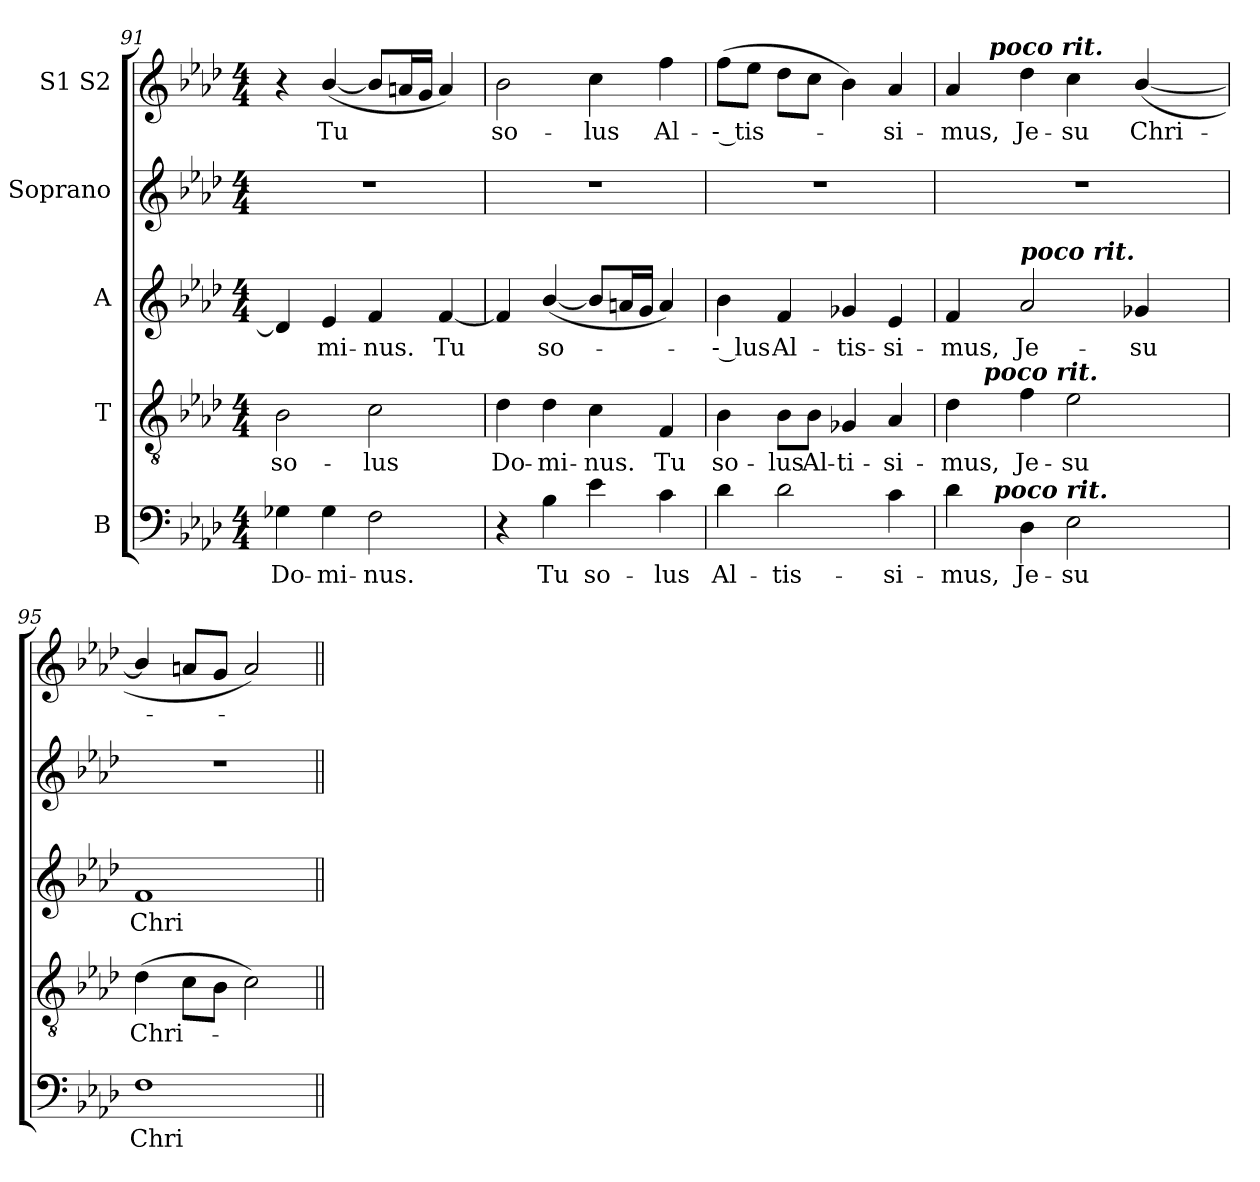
**kern	**text	**kern	**text	**kern	**text	**kern	**kern	**text
*part5	*part5	*part4	*part4	*part3	*part3	*part2	*part1	*part1
*staff5	*staff5	*staff4	*staff4	*staff3	*staff3	*staff2	*staff1	*staff1
*I"B	*	*I"T	*	*I"A	*	*I"Soprano	*I"S1 S2	*
*clefF4	*	*clefGv2	*	*clefG2	*	*clefG2	*clefG2	*
*	*	*ITrd7c12	*	*	*	*	*	*
*k[b-e-a-d-]	*	*k[b-e-a-d-]	*	*k[b-e-a-d-]	*	*k[b-e-a-d-]	*k[b-e-a-d-]	*
*f:	*	*f:	*	*f:	*	*f:	*f:	*
*M4/4	*	*M4/4	*	*M4/4	*	*M4/4	*M4/4	*
=91	=91	=91	=91	=91	=91	=91	=91	=91
!	!LO:LY:b:color=#000000	!	!	!	!	!	!	!
!	!	!	!LO:LY:b:color=#000000	!	!	!	!	!
4G-Xi\	Do-	2BB-i\	so-	4d-i/]	.	1r	4r	.
!	!LO:LY:b:color=#000000	!	!	!	!	!	!	!
!	!	!	!	!	!LO:LY:b:color=#000000	!	!	!
!	!	!	!	!	!	!	!	!LO:LY:b:color=#000000
4G-i\	-mi-	.	.	4e-i/	-mi-	.	([4b-i/	Tu
!	!LO:LY:b:color=#000000	!	!	!	!	!	!	!
!	!	!	!LO:LY:b:color=#000000	!	!	!	!	!
!	!	!	!	!	!LO:LY:b:color=#000000	!	!	!
2Fi\	-nus.	2Ci\	-lus	4fi/	-nus.	.	8b-i/L]	.
.	.	.	.	.	.	.	16ani/L	.
.	.	.	.	.	.	.	16gi/JJ	.
!	!	!	!	!	!LO:LY:b:color=#000000	!	!	!
.	.	.	.	[4fi/	Tu	.	4ai/)	.
=92	=92	=92	=92	=92	=92	=92	=92	=92
!	!	!	!LO:LY:b:color=#000000	!	!	!	!	!
!	!	!	!	!	!	!	!	!LO:LY:b:color=#000000
4r	.	4D-i\	Do-	4fi/]	.	1r	2b-i\	so-
!	!LO:LY:b:color=#000000	!	!	!	!	!	!	!
!	!	!	!LO:LY:b:color=#000000	!	!	!	!	!
!	!	!	!	!	!LO:LY:b:color=#000000	!	!	!
4B-i\	Tu	4D-i\	-mi-	([4b-i/	so-	.	.	.
!	!LO:LY:b:color=#000000	!	!	!	!	!	!	!
!	!	!	!LO:LY:b:color=#000000	!	!	!	!	!
!	!	!	!	!	!	!	!	!LO:LY:b:color=#000000
4e-i\	so-	4Ci\	-nus.	8b-i/L]	.	.	4cci\	-lus
.	.	.	.	16ani/L	.	.	.	.
.	.	.	.	16gi/JJ	.	.	.	.
!	!LO:LY:b:color=#000000	!	!	!	!	!	!	!
!	!	!	!LO:LY:b:color=#000000	!	!	!	!	!
!	!	!	!	!	!	!	!	!LO:LY:b:color=#000000
4ci\	-lus	4FFi/	Tu	4ai/)	.	.	4ffi\	Al-
!!LO:LB:g=z
=93	=93	=93	=93	=93	=93	=93	=93	=93
!	!LO:LY:b:color=#000000	!	!	!	!	!	!	!
!	!	!	!LO:LY:b:color=#000000	!	!	!	!	!
!	!	!	!	!	!LO:LY:b:color=#000000	!	!	!
!	!	!	!	!	!	!	!	!LO:LY:b:color=#000000
4d-i\	Al-	4BB-i\	so-	4b-i\	-- lus	1r	(8ffi\L	-- tis-
.	.	.	.	.	.	.	8ee-i\J	.
!	!LO:LY:b:color=#000000	!	!	!	!	!	!	!
!	!	!	!LO:LY:b:color=#000000	!	!	!	!	!
!	!	!	!	!	!LO:LY:b:color=#000000	!	!	!
2d-i\	-tis-	8BB-i\L	-lus	4fi/	Al-	.	8dd-i\L	.
!	!	!	!LO:LY:b:color=#000000	!	!	!	!	!
.	.	8BB-i\J	Al-	.	.	.	8cci\J	.
!	!	!	!LO:LY:b:color=#000000	!	!	!	!	!
!	!	!	!	!	!LO:LY:b:color=#000000	!	!	!
.	.	4GG-Xi/	-ti-	4g-Xi/	-tis-	.	4b-i\)	.
!	!LO:LY:b:color=#000000	!	!	!	!	!	!	!
!	!	!	!LO:LY:b:color=#000000	!	!	!	!	!
!	!	!	!	!	!LO:LY:b:color=#000000	!	!	!
!	!	!	!	!	!	!	!	!LO:LY:b:color=#000000
4ci\	-si-	4AA-i/	-si-	4e-i/	-si-	.	4a-i/	-si-
=94	=94	=94	=94	=94	=94	=94	=94	=94
!	!LO:LY:b:color=#000000	!	!	!	!	!	!	!
!	!	!	!LO:LY:b:color=#000000	!	!	!	!	!
!	!	!	!	!	!LO:LY:b:color=#000000	!	!	!
!	!	!	!	!	!	!	!	!LO:LY:b:color=#000000
*^	*	*^	*	*	*	*	*^	*
4d-i\	8ryy	-mus,	4D-i\	8ryy	-mus,	4fi/	-mus,	1r	4a-i/	8ryy	-mus,
.	64.ryy	.	.	128.ryy	.	.	.	.	.	64ryy	.
!	!	!	!	!LO:TX:a:Bi:t=poco rit.	!	!	!	!	!	!	!
.	.	.	.	2ryy	.	.	.	.	.	.	.
.	.	.	.	.	.	.	.	.	.	512ryy	.
!	!	!	!	!	!	!	!	!	!	!LO:TX:a:Bi:t=poco rit.	!
.	.	.	.	.	.	.	.	.	.	2ryy	.
!	!LO:TX:a:Bi:t=poco rit.	!	!	!	!	!	!	!	!	!	!
.	2ryy	.	.	.	.	.	.	.	.	.	.
!	!	!LO:LY:b:color=#000000	!	!	!	!	!	!	!	!	!
!	!	!	!	!	!LO:LY:b:color=#000000	!	!	!	!	!	!
!	!	!	!	!	!	!	!LO:LY:b:color=#000000	!	!	!	!
!	!	!	!	!	!	!LO:TX:a:Bi:t=poco rit.	!	!	!	!	!
!	!	!	!	!	!	!	!	!	!	!	!LO:LY:b:color=#000000
4D-i\	.	Je-	4Fi\	.	Je-	2a-i/	Je-	.	4dd-i\	.	Je-
!	!	!LO:LY:b:color=#000000	!	!	!	!	!	!	!	!	!
!	!	!	!	!	!LO:LY:b:color=#000000	!	!	!	!	!	!
!	!	!	!	!	!	!	!	!	!	!	!LO:LY:b:color=#000000
2E-i\	.	-su	2E-i\	.	-su	.	.	.	4cci\	.	-su
.	.	.	.	4ryy	.	.	.	.	.	.	.
.	.	.	.	.	.	.	.	.	.	4ryy	.
.	4ryy	.	.	.	.	.	.	.	.	.	.
!	!	!	!	!	!	!	!LO:LY:b:color=#000000	!	!	!	!
!	!	!	!	!	!	!	!	!	!	!	!LO:LY:b:color=#000000
.	.	.	.	.	.	4g-Xi/	-su	.	([4b-i/	.	Chri-
.	.	.	.	16ryy	.	.	.	.	.	.	.
.	.	.	.	.	.	.	.	.	.	16ryy	.
.	16ryy	.	.	.	.	.	.	.	.	.	.
.	.	.	.	32ryy	.	.	.	.	.	.	.
.	.	.	.	.	.	.	.	.	.	32ryy	.
.	32ryy	.	.	.	.	.	.	.	.	.	.
.	.	.	.	64ryy	.	.	.	.	.	.	.
.	.	.	.	.	.	.	.	.	.	128..ryy	.
.	128ryy	.	.	.	.	.	.	.	.	.	.
.	.	.	.	256ryy	.	.	.	.	.	.	.
*v	*v	*	*	*	*	*	*	*	*v	*v	*
*	*	*v	*v	*	*	*	*	*	*
=95	=95	=95	=95	=95	=95	=95	=95	=95
*^	*	*^	*	*	*	*	*^	*
!	!	!LO:LY:b:color=#000000	!	!	!	!	!	!	!	!	!
*v	*v	*	*	*	*	*	*	*	*v	*v	*
*	*	*v	*v	*	*	*	*	*	*
*^	*	*^	*	*	*	*	*^	*
!	!	!	!	!	!LO:LY:b:color=#000000	!	!	!	!	!	!
*v	*v	*	*	*	*	*	*	*	*v	*v	*
*	*	*v	*v	*	*	*	*	*	*
*^	*	*^	*	*	*	*	*^	*
!	!	!	!	!	!	!	!LO:LY:b:color=#000000	!	!	!	!
*v	*v	*	*	*	*	*	*	*	*v	*v	*
*	*	*v	*v	*	*	*	*	*	*
1Fi	Chri-	(4D-i\	Chri-	1fi	Chri-	1r	4b-i/]	.
.	.	8Ci\L	.	.	.	.	8ani/L	.
.	.	8BB-i\J	.	.	.	.	8gi/J	.
.	.	2Ci\)	.	.	.	.	2ai/)	.
=||	=||	=||	=||	=||	=||	=||	=||	=||
*-	*-	*-	*-	*-	*-	*-	*-	*-
